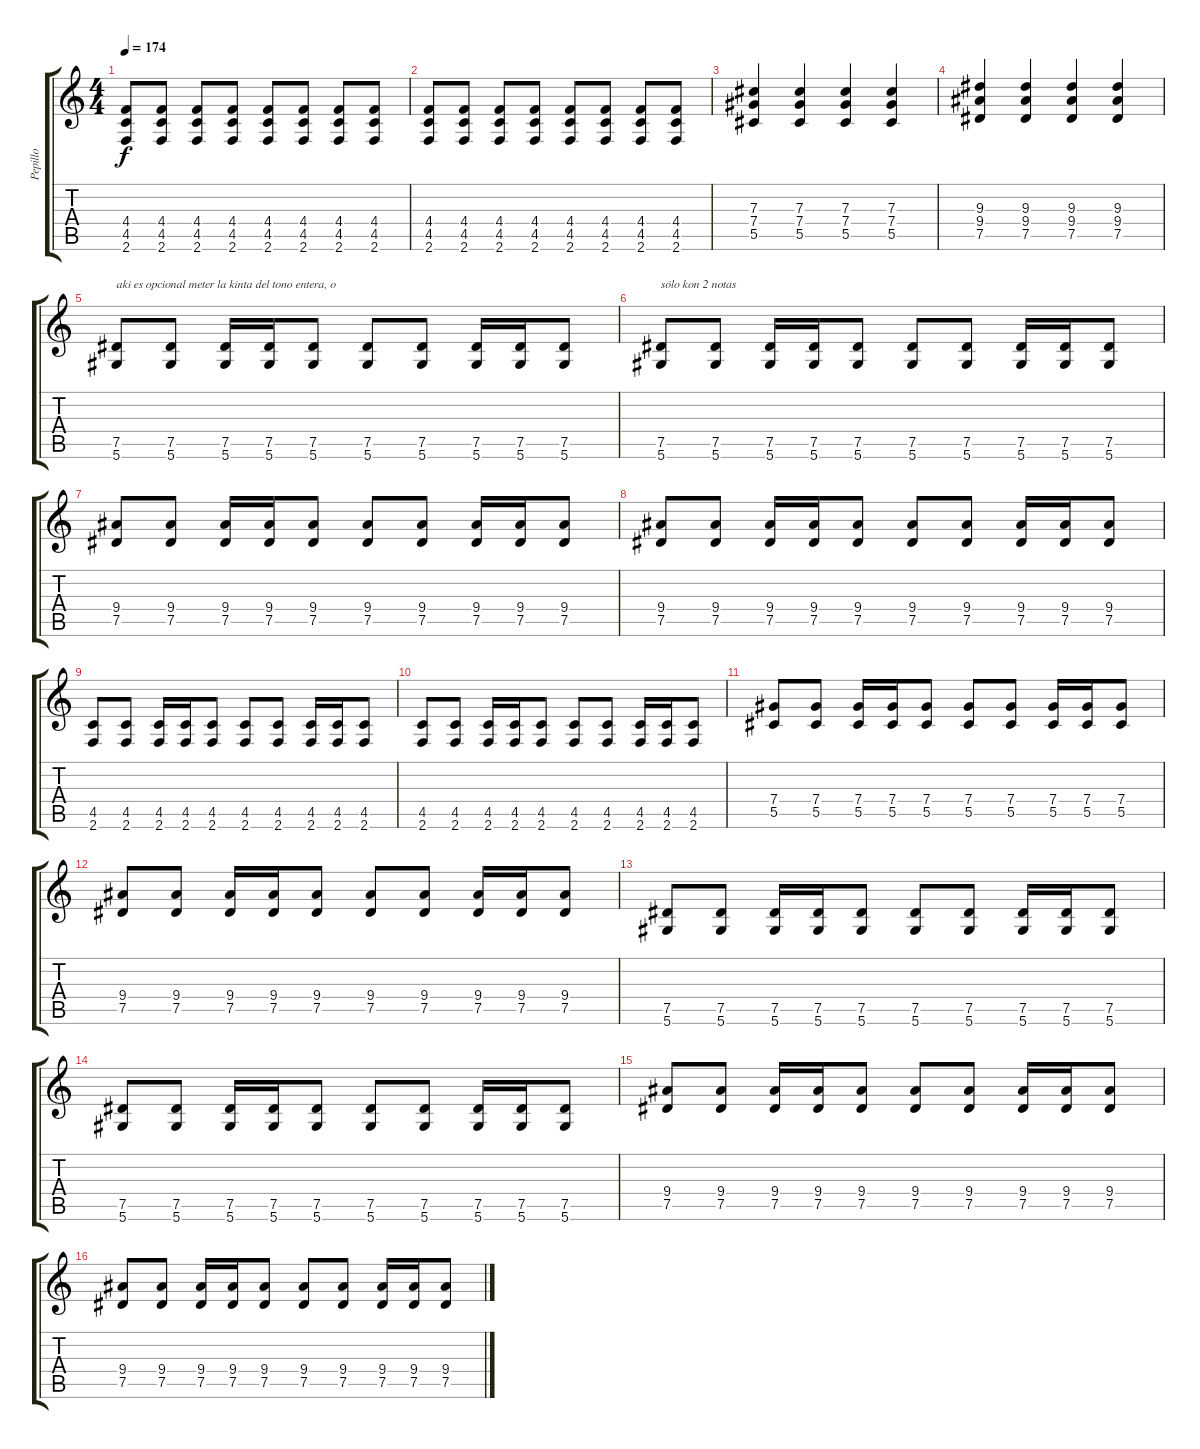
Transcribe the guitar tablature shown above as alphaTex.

\track ("Pepillo" "Pepillo") {instrument overdrivenguitar}
\staff {score tabs}
\tuning (Eb4 Bb3 Gb3 Db3 Ab2 Eb2) {hide}
\ts (4 4)
\tempo 174
\clef g2
\ks c
(4.4 4.5 2.6).8{dy f} (4.4 4.5 2.6).8 (4.4 4.5 2.6).8 (4.4 4.5 2.6).8 (4.4 4.5 2.6).8 (4.4 4.5 2.6).8 (4.4 4.5 2.6).8 (4.4 4.5 2.6).8 |
(4.4 4.5 2.6).8 (4.4 4.5 2.6).8 (4.4 4.5 2.6).8 (4.4 4.5 2.6).8 (4.4 4.5 2.6).8 (4.4 4.5 2.6).8 (4.4 4.5 2.6).8 (4.4 4.5 2.6).8 |
(7.3 7.4 5.5).4 (7.3 7.4 5.5).4 (7.3 7.4 5.5).4 (7.3 7.4 5.5).4 |
(9.3 9.4 7.5).4 (9.3 9.4 7.5).4 (9.3 9.4 7.5).4 (9.3 9.4 7.5).4 |
(7.5 5.6).8{txt "aki es opcional meter la kinta del tono entera, o "} (7.5 5.6).8 (7.5 5.6).16 (7.5 5.6).16 (7.5 5.6).8 (7.5 5.6).8 (7.5 5.6).8 (7.5 5.6).16 (7.5 5.6).16 (7.5 5.6).8 |
(7.5 5.6).8{txt "sólo kon 2 notas"} (7.5 5.6).8 (7.5 5.6).16 (7.5 5.6).16 (7.5 5.6).8 (7.5 5.6).8 (7.5 5.6).8 (7.5 5.6).16 (7.5 5.6).16 (7.5 5.6).8 |
(9.4 7.5).8 (9.4 7.5).8 (9.4 7.5).16 (9.4 7.5).16 (9.4 7.5).8 (9.4 7.5).8 (9.4 7.5).8 (9.4 7.5).16 (9.4 7.5).16 (9.4 7.5).8 |
(9.4 7.5).8 (9.4 7.5).8 (9.4 7.5).16 (9.4 7.5).16 (9.4 7.5).8 (9.4 7.5).8 (9.4 7.5).8 (9.4 7.5).16 (9.4 7.5).16 (9.4 7.5).8 |
(4.5 2.6).8 (4.5 2.6).8 (4.5 2.6).16 (4.5 2.6).16 (4.5 2.6).8 (4.5 2.6).8 (4.5 2.6).8 (4.5 2.6).16 (4.5 2.6).16 (4.5 2.6).8 |
(4.5 2.6).8 (4.5 2.6).8 (4.5 2.6).16 (4.5 2.6).16 (4.5 2.6).8 (4.5 2.6).8 (4.5 2.6).8 (4.5 2.6).16 (4.5 2.6).16 (4.5 2.6).8 |
(7.4 5.5).8 (7.4 5.5).8 (7.4 5.5).16 (7.4 5.5).16 (7.4 5.5).8 (7.4 5.5).8 (7.4 5.5).8 (7.4 5.5).16 (7.4 5.5).16 (7.4 5.5).8 |
(9.4 7.5).8 (9.4 7.5).8 (9.4 7.5).16 (9.4 7.5).16 (9.4 7.5).8 (9.4 7.5).8 (9.4 7.5).8 (9.4 7.5).16 (9.4 7.5).16 (9.4 7.5).8 |
(7.5 5.6).8 (7.5 5.6).8 (7.5 5.6).16 (7.5 5.6).16 (7.5 5.6).8 (7.5 5.6).8 (7.5 5.6).8 (7.5 5.6).16 (7.5 5.6).16 (7.5 5.6).8 |
(7.5 5.6).8 (7.5 5.6).8 (7.5 5.6).16 (7.5 5.6).16 (7.5 5.6).8 (7.5 5.6).8 (7.5 5.6).8 (7.5 5.6).16 (7.5 5.6).16 (7.5 5.6).8 |
(9.4 7.5).8 (9.4 7.5).8 (9.4 7.5).16 (9.4 7.5).16 (9.4 7.5).8 (9.4 7.5).8 (9.4 7.5).8 (9.4 7.5).16 (9.4 7.5).16 (9.4 7.5).8 |
(9.4 7.5).8 (9.4 7.5).8 (9.4 7.5).16 (9.4 7.5).16 (9.4 7.5).8 (9.4 7.5).8 (9.4 7.5).8 (9.4 7.5).16 (9.4 7.5).16 (9.4 7.5).8
